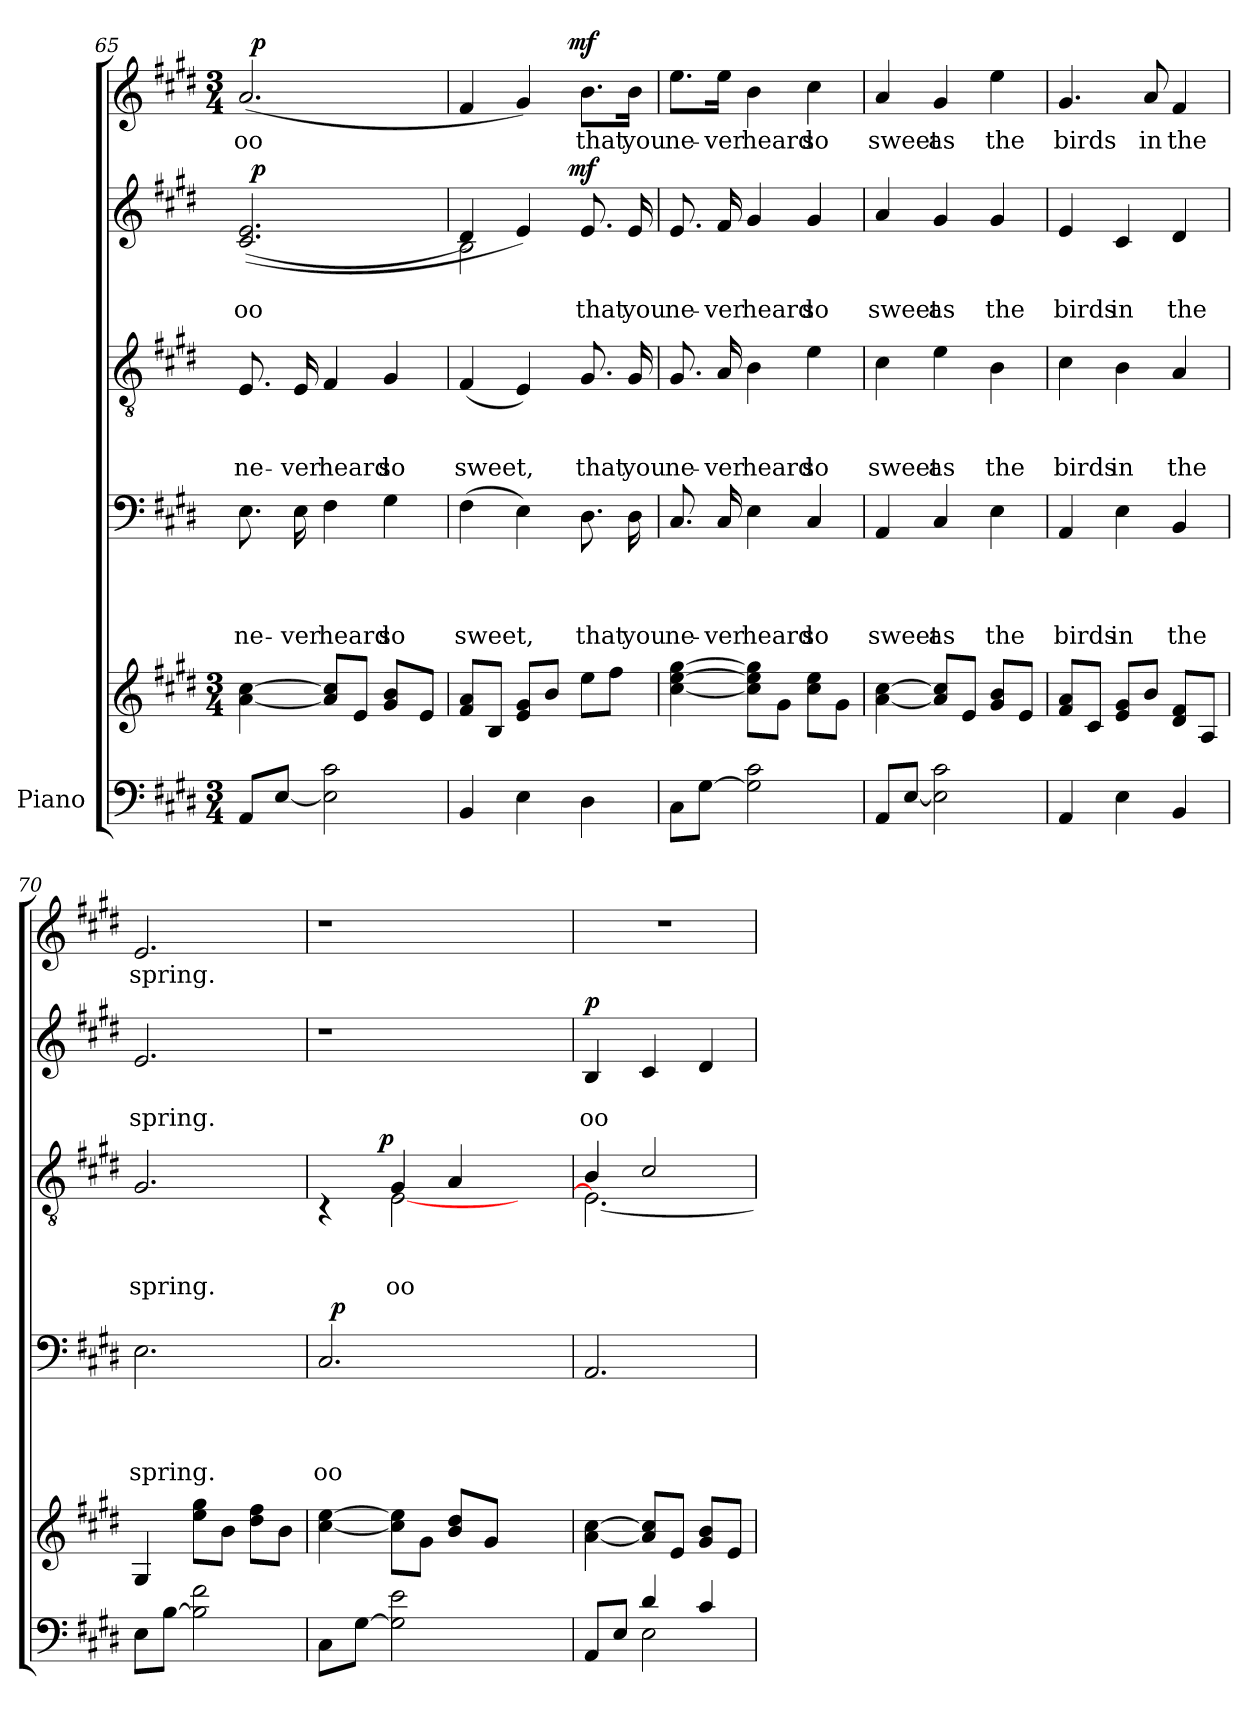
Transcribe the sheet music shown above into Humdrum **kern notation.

**kern	**kern	**kern	**text	**text	**text	**text	**dynam	**kern	**text	**text	**text	**dynam	**kern	**text	**text	**dynam	**kern	**text	**dynam
*part5	*part5	*part4	*part4	*part4	*part4	*part4	*part4	*part3	*part3	*part3	*part3	*part3	*part2	*part2	*part2	*part2	*part1	*part1	*part1
*staff6	*staff5	*staff4	*staff4	*staff4	*staff4	*staff4	*staff4	*staff3	*staff3	*staff3	*staff3	*staff3	*staff2	*staff2	*staff2	*staff2	*staff1	*staff1	*staff1
*I"Piano	*	*	*	*	*	*	*	*	*	*	*	*	*	*	*	*	*	*	*
*clefF4	*clefG2	*clefF4	*	*	*	*	*	*clefGv2	*	*	*	*	*clefG2	*	*	*	*clefG2	*	*
*k[f#c#g#d#]	*k[f#c#g#d#]	*k[f#c#g#d#]	*	*	*	*	*	*k[f#c#g#d#]	*	*	*	*	*k[f#c#g#d#]	*	*	*	*k[f#c#g#d#]	*	*
*E:	*E:	*E:	*	*	*	*	*	*E:	*	*	*	*	*E:	*	*	*	*E:	*	*
*M3/4	*M3/4	*	*	*	*	*	*	*	*	*	*	*	*	*	*	*	*M3/4	*	*
=65	=65	=65	=65	=65	=65	=65	=65	=65	=65	=65	=65	=65	=65	=65	=65	=65	=65	=65	=65
!	!	!	!	!	!	!LO:LY:b	!	!	!	!	!LO:LY:b	!	!	!	!LO:LY:b	!	!	!LO:LY:b	!
*	*	*	*	*	*	*	*	*	*	*	*	*	*^	*	*	*	*^	*	*
8AA/L	[<4a\ [>4cc#\	8.E\	.	.	.	ne-	.	8.E/	.	.	ne-	.	(<(2.c#/ 2.e/	32ryy	.	oo	.	(<2.a/	32ryy	oo	.
!	!	!	!	!	!	!	!	!	!	!	!	!	!	!	!	!	!LO:DY:a	!	!	!	!LO:DY:a
.	.	.	.	.	.	.	.	.	.	.	.	.	.	2ryy	.	.	p	.	2ryy	.	p
[<8E/J	.	.	.	.	.	.	.	.	.	.	.	.	.	.	.	.	.	.	.	.	.
!	!	!	!	!	!	!LO:LY:b:rj	!	!	!	!	!LO:LY:b:rj	!	!	!	!	!	!	!	!	!	!
.	.	16E\	.	.	.	-ver	.	16E/	.	.	-ver	.	.	.	.	.	.	.	.	.	.
!	!	!	!	!	!	!LO:LY:b	!	!	!	!	!LO:LY:b	!	!	!	!	!	!	!	!	!	!
2E\] 2c#\	8a/] 8cc#/]L	4F#\	.	.	.	heard	.	4F#/	.	.	heard	.	.	.	.	.	.	.	.	.	.
.	8e/J	.	.	.	.	.	.	.	.	.	.	.	.	.	.	.	.	.	.	.	.
!	!	!	!	!	!	!LO:LY:b	!	!	!	!	!LO:LY:b	!	!	!	!	!	!	!	!	!	!
.	8g#/ 8b/L	4G#\	.	.	.	so	.	4G#/	.	.	so	.	.	.	.	.	.	.	.	.	.
.	.	.	.	.	.	.	.	.	.	.	.	.	.	8..ryy	.	.	.	.	8..ryy	.	.
.	8e/J	.	.	.	.	.	.	.	.	.	.	.	.	.	.	.	.	.	.	.	.
=66	=66	=66	=66	=66	=66	=66	=66	=66	=66	=66	=66	=66	=66	=66	=66	=66	=66	=66	=66	=66	=66
!	!	!	!	!	!	!LO:LY:b	!	!	!	!	!LO:LY:b	!	!	!	!	!	!	!	!	!	!
*	*	*	*	*	*	*	*	*	*	*	*	*	*	*^	*	*	*	*	*	*	*
4BB/	8f#/ 8a/L	(>4F#\	.	.	.	sweet,	.	(<4F#/	.	.	sweet,	.	4d#/)	2B\	4...ryy	.	.	.	4f#/	4...ryy	.	.
.	8B/J	.	.	.	.	.	.	.	.	.	.	.	.	.	.	.	.	.	.	.	.	.
4E\	8e/ 8g#/L	4E\)	.	.	.	.	.	4E/)	.	.	.	.	4e/)	.	.	.	.	.	4g#/)	.	.	.
.	8b/J	.	.	.	.	.	.	.	.	.	.	.	.	.	.	.	.	.	.	.	.	.
!	!	!	!	!	!	!	!	!	!	!	!	!	!	!	!	!	!	!LO:DY:a	!	!	!	!LO:DY:a
.	.	.	.	.	.	.	.	.	.	.	.	.	.	.	4ryy	.	.	mf	.	4ryy	.	mf
!	!	!	!	!	!	!LO:LY:b	!	!	!	!	!LO:LY:b	!	!	!	!	!	!LO:LY:b	!	!	!	!LO:LY:b	!
4D#\	8ee\L	8.D#\	.	.	.	that	.	8.G#/	.	.	that	.	8.e/	4ryy	.	.	that	.	8.b\L	.	that	.
.	8ff#\J	.	.	.	.	.	.	.	.	.	.	.	.	.	.	.	.	.	.	.	.	.
!	!	!	!	!	!	!LO:LY:b	!	!	!	!	!LO:LY:b	!	!	!	!	!	!LO:LY:b	!	!	!	!LO:LY:b	!
.	.	16D#\	.	.	.	you	.	16G#/	.	.	you	.	16e/	.	.	.	you	.	16b\Jk	.	you	.
.	.	.	.	.	.	.	.	.	.	.	.	.	.	.	32ryy	.	.	.	.	32ryy	.	.
=67	=67	=67	=67	=67	=67	=67	=67	=67	=67	=67	=67	=67	=67	=67	=67	=67	=67	=67	=67	=67	=67	=67
!	!	!	!	!	!	!LO:LY:b	!	!	!	!	!LO:LY:b	!	!	!	!	!	!LO:LY:b	!	!	!	!LO:LY:b	!
*	*	*	*	*	*	*	*	*	*	*	*	*	*v	*v	*v	*	*	*	*	*	*	*
*	*	*	*	*	*	*	*	*	*	*	*	*	*	*	*	*	*v	*v	*	*
8C#\L	[<4cc#\ [>4ee\ [>4gg#\	8.C#/	.	.	.	ne-	.	8.G#/	.	.	ne-	.	8.e/	.	ne-	.	8.ee\L	ne-	.
[>8G#\J	.	.	.	.	.	.	.	.	.	.	.	.	.	.	.	.	.	.	.
!	!	!	!	!	!	!LO:LY:b:rj	!	!	!	!	!LO:LY:b:rj	!	!	!	!LO:LY:b:rj	!	!	!LO:LY:b:rj	!
.	.	16C#/	.	.	.	-ver	.	16A/	.	.	-ver	.	16f#/	.	-ver	.	16ee\Jk	-ver	.
!	!	!	!	!	!	!LO:LY:b	!	!	!	!	!LO:LY:b	!	!	!	!LO:LY:b	!	!	!LO:LY:b	!
2G#\] 2c#\	8cc#\] 8ee\] 8gg#\]L	4E\	.	.	.	heard	.	4B\	.	.	heard	.	4g#/	.	heard	.	4b\	heard	.
.	8g#\J	.	.	.	.	.	.	.	.	.	.	.	.	.	.	.	.	.	.
!	!	!	!	!	!	!LO:LY:b	!	!	!	!	!LO:LY:b	!	!	!	!LO:LY:b	!	!	!LO:LY:b	!
.	8cc#\ 8ee\L	4C#/	.	.	.	so	.	4e\	.	.	so	.	4g#/	.	so	.	4cc#\	so	.
.	8g#\J	.	.	.	.	.	.	.	.	.	.	.	.	.	.	.	.	.	.
=68	=68	=68	=68	=68	=68	=68	=68	=68	=68	=68	=68	=68	=68	=68	=68	=68	=68	=68	=68
!	!	!	!	!	!	!LO:LY:b	!	!	!	!	!LO:LY:b	!	!	!	!LO:LY:b	!	!	!LO:LY:b	!
8AA/L	[<4a\ [>4cc#\	4AA/	.	.	.	sweet	.	4c#\	.	.	sweet	.	4a/	.	sweet	.	4a/	sweet	.
[<8E/J	.	.	.	.	.	.	.	.	.	.	.	.	.	.	.	.	.	.	.
!	!	!	!	!	!	!LO:LY:b	!	!	!	!	!LO:LY:b	!	!	!	!LO:LY:b	!	!	!LO:LY:b	!
2E\] 2c#\	8a/] 8cc#/]L	4C#/	.	.	.	as	.	4e\	.	.	as	.	4g#/	.	as	.	4g#/	as	.
.	8e/J	.	.	.	.	.	.	.	.	.	.	.	.	.	.	.	.	.	.
!	!	!	!	!	!	!LO:LY:b	!	!	!	!	!LO:LY:b	!	!	!	!LO:LY:b	!	!	!LO:LY:b	!
.	8g#/ 8b/L	4E\	.	.	.	the	.	4B\	.	.	the	.	4g#/	.	the	.	4ee\	the	.
.	8e/J	.	.	.	.	.	.	.	.	.	.	.	.	.	.	.	.	.	.
=69	=69	=69	=69	=69	=69	=69	=69	=69	=69	=69	=69	=69	=69	=69	=69	=69	=69	=69	=69
!	!	!	!	!	!	!LO:LY:b	!	!	!	!	!LO:LY:b	!	!	!	!LO:LY:b	!	!	!LO:LY:b	!
4AA/	8f#/ 8a/L	4AA/	.	.	.	birds	.	4c#\	.	.	birds	.	4e/	.	birds	.	4.g#/	birds	.
.	8c#/J	.	.	.	.	.	.	.	.	.	.	.	.	.	.	.	.	.	.
!	!	!	!	!	!	!LO:LY:b	!	!	!	!	!LO:LY:b	!	!	!	!LO:LY:b	!	!	!	!
4E\	8e/ 8g#/L	4E\	.	.	.	in	.	4B\	.	.	in	.	4c#/	.	in	.	.	.	.
!	!	!	!	!	!	!	!	!	!	!	!	!	!	!	!	!	!	!LO:LY:b	!
.	8b/J	.	.	.	.	.	.	.	.	.	.	.	.	.	.	.	8a/	in	.
!	!	!	!	!	!	!LO:LY:b	!	!	!	!	!LO:LY:b	!	!	!	!LO:LY:b	!	!	!LO:LY:b	!
4BB/	8d#/ 8f#/L	4BB/	.	.	.	the	.	4A/	.	.	the	.	4d#/	.	the	.	4f#/	the	.
.	8A/J	.	.	.	.	.	.	.	.	.	.	.	.	.	.	.	.	.	.
!!LO:LB:g=z
=70	=70	=70	=70	=70	=70	=70	=70	=70	=70	=70	=70	=70	=70	=70	=70	=70	=70	=70	=70
!	!	!	!	!	!	!LO:LY:b	!	!	!	!	!LO:LY:b	!	!	!	!LO:LY:b	!	!	!LO:LY:b	!
8E\L	4G#/	2.E\	.	.	.	spring.	.	2.G#/	.	.	spring.	.	2.e/	.	spring.	.	2.e/	spring.	.
[>8B\J	.	.	.	.	.	.	.	.	.	.	.	.	.	.	.	.	.	.	.
2B\] 2f#\	8ee\ 8gg#\L	.	.	.	.	.	.	.	.	.	.	.	.	.	.	.	.	.	.
.	8b\J	.	.	.	.	.	.	.	.	.	.	.	.	.	.	.	.	.	.
.	8dd#\ 8ff#\L	.	.	.	.	.	.	.	.	.	.	.	.	.	.	.	.	.	.
.	8b\J	.	.	.	.	.	.	.	.	.	.	.	.	.	.	.	.	.	.
=71	=71	=71	=71	=71	=71	=71	=71	=71	=71	=71	=71	=71	=71	=71	=71	=71	=71	=71	=71
!	!	!	!	!	!	!LO:LY:b	!	!	!	!	!	!	!LO:N:vis=1	!	!	!	!LO:N:vis=1	!	!
*	*	*^	*	*	*	*	*	*^	*	*	*	*	*	*	*	*	*	*	*
*	*	*	*	*	*	*	*	*	*	*^	*	*	*	*	*	*	*	*	*	*	*
8C#\L	[<4cc#\ [>4ee\	2.C#/	32ryy	.	.	.	oo	.	4ryy	4rC	8..ryy	.	.	.	.	1r	.	.	.	2.r	.	.
!	!	!	!	!	!	!	!	!LO:DY:a	!	!	!	!	!	!	!	!	!	!	!	!	!	!
.	.	.	2ryy	.	.	.	.	p	.	.	.	.	.	.	.	.	.	.	.	.	.	.
[>8G#\J	.	.	.	.	.	.	.	.	.	.	.	.	.	.	.	.	.	.	.	.	.	.
!	!	!	!	!	!	!	!	!	!	!	!	!	!	!	!LO:DY:a	!	!	!	!	!	!	!
.	.	.	.	.	.	.	.	.	.	.	2ryy	.	.	.	p	.	.	.	.	.	.	.
!	!	!	!	!	!	!	!	!	!	!	!	!	!	!LO:LY:b	!	!	!	!	!	!	!	!
2G#\] 2e\	8cc#\] 8ee\]L	.	.	.	.	.	.	.	4G#/	[<2E\	.	.	.	oo	.	.	.	.	.	.	.	.
.	8g#\J	.	.	.	.	.	.	.	.	.	.	.	.	.	.	.	.	.	.	.	.	.
.	8b/ 8dd#/L	.	.	.	.	.	.	.	4A/	.	.	.	.	.	.	.	.	.	.	.	.	.
.	.	.	4...ryy	.	.	.	.	.	.	.	.	.	.	.	.	.	.	.	.	.	.	.
.	8g#/J	.	.	.	.	.	.	.	.	.	.	.	.	.	.	.	.	.	.	.	.	.
.	.	.	.	.	.	.	.	.	.	.	4ryy	.	.	.	.	.	.	.	.	.	.	.
4ryy	4ryy	4ryy	.	.	.	.	.	.	4ryy	4ryy	.	.	.	.	.	.	.	.	.	4ryy	.	.
.	.	.	.	.	.	.	.	.	.	.	32ryy	.	.	.	.	.	.	.	.	.	.	.
=72	=72	=72	=72	=72	=72	=72	=72	=72	=72	=72	=72	=72	=72	=72	=72	=72	=72	=72	=72	=72	=72	=72
*^	*	*	*	*	*	*	*	*	*	*	*	*	*	*	*	*	*	*	*	*	*	*
!	!	!	!	!	!	!	!	!	!	!	!	!	!	!	!	!	!	!	!LO:LY:b	!LO:DY:a	!LO:N:vis=1	!	!
*	*	*	*v	*v	*	*	*	*	*	*	*	*	*	*	*	*	*	*	*	*	*	*	*
*	*	*	*	*	*	*	*	*	*	*v	*v	*	*	*	*	*	*	*	*	*	*	*
8AA/L	4ryy	[<4a\ [>4cc#\	2.AA/	.	.	.	.	.	4B/	2.E\_	.	.	.	.	4B/	.	oo	p	2.r	.	.
8E/J	.	.	.	.	.	.	.	.	.	.	.	.	.	.	.	.	.	.	.	.	.
4d#/	2E\	8a/] 8cc#/]L	.	.	.	.	.	.	2c#/	.	.	.	.	.	4c#/	.	.	.	.	.	.
.	.	8e/J	.	.	.	.	.	.	.	.	.	.	.	.	.	.	.	.	.	.	.
4c#/	.	8g#/ 8b/L	.	.	.	.	.	.	.	.	.	.	.	.	4d#/	.	.	.	.	.	.
.	.	8e/J	.	.	.	.	.	.	.	.	.	.	.	.	.	.	.	.	.	.	.
*v	*v	*	*	*	*	*	*	*	*v	*v	*	*	*	*	*	*	*	*	*	*	*
=	=	=	=	=	=	=	=	=	=	=	=	=	=	=	=	=	=	=	=
*-	*-	*-	*-	*-	*-	*-	*-	*-	*-	*-	*-	*-	*-	*-	*-	*-	*-	*-	*-
